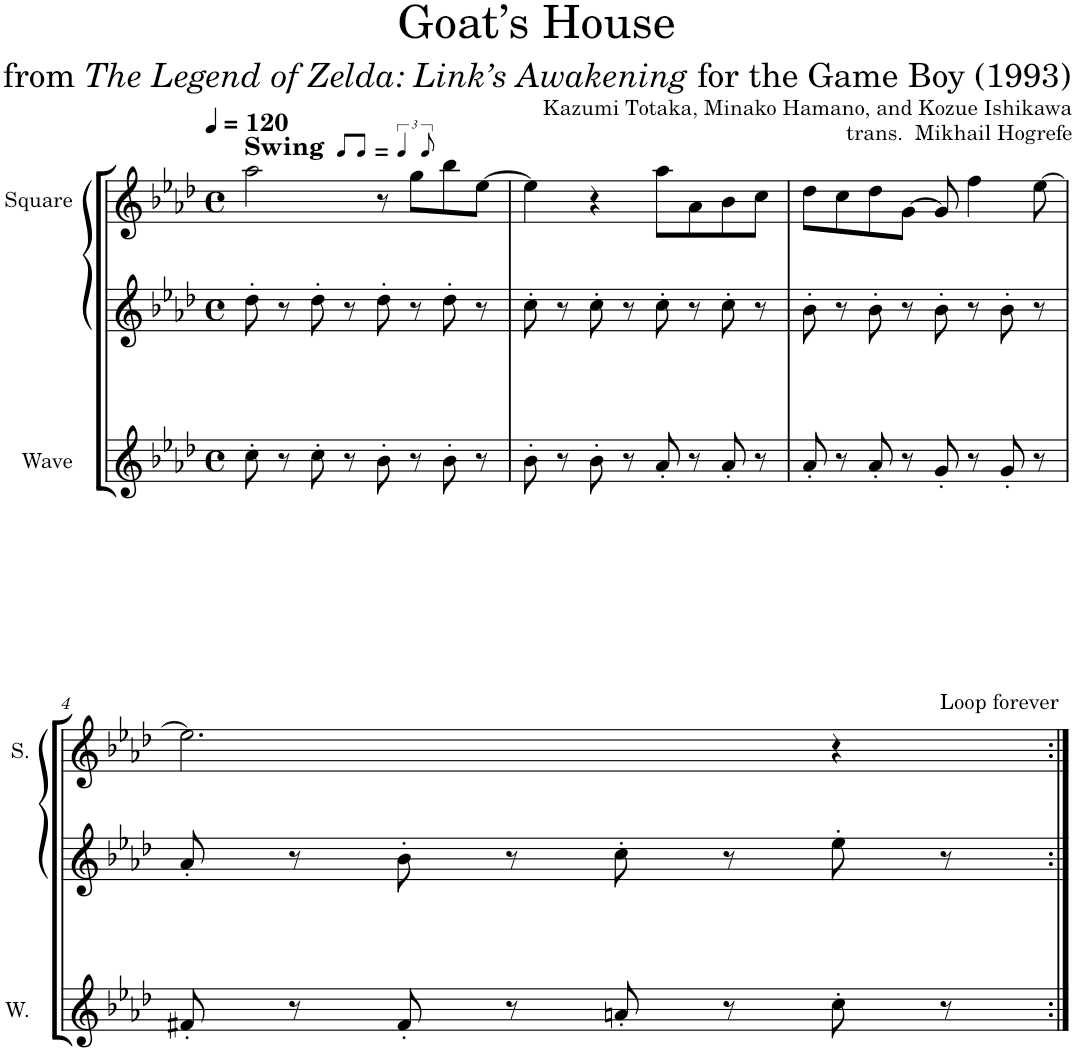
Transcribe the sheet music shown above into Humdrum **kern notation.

**kern	**kern	**kern
*part3	*part2	*part1
*staff3	*staff2	*staff1
*I"Wave	*I"Square Synthesizer	*I"Square
*I'W.	*	*I'S.
*clefG2	*clefG2	*clefG2
*k[b-e-a-d-]	*k[b-e-a-d-]	*k[b-e-a-d-]
*M4/4	*M4/4	*M4/4
*met(c)	*met(c)	*met(c)
*MM120	*MM120	*MM120
=1	=1	=1
!	!	!LO:TX:a:B:t=Swing
8cc'\	8dd-'\	2aa-\
8r	8r	.
8cc'\	8dd-'\	.
8r	8r	.
8b-'\	8dd-'\	8r
8r	8r	8gg\L
8b-'\	8dd-'\	8bb-\
8r	8r	[8ee-\J
=2	=2	=2
8b-'\	8cc'\	4ee-\]
8r	8r	.
8b-'\	8cc'\	4r
8r	8r	.
8a-'/	8cc'\	8aa-\L
8r	8r	8a-\
8a-'/	8cc'\	8b-\
8r	8r	8cc\J
=3	=3	=3
8a-'/	8b-'\	8dd-\L
8r	8r	8cc\
8a-'/	8b-'\	8dd-\
8r	8r	[8g\J
8g'/	8b-'\	8g/]
8r	8r	4ff\
8g'/	8b-'\	.
8r	8r	[8ee-\
!!LO:LB:g=z
=4	=4	=4
*	*	*^
8f#X'/	8a-'/	2.ee-\]	2..ryy
8r	8r	.	.
8f#'/	8b-'\	.	.
8r	8r	.	.
8an'/	8cc'\	.	.
8r	8r	.	.
8cc'\	8ee-'\	4r	.
!	!	!	!LO:TX:a:t=Loop forever
8r	8r	.	8ryy
*	*	*v	*v
=:|!	=:|!	=:|!
*-	*-	*-
